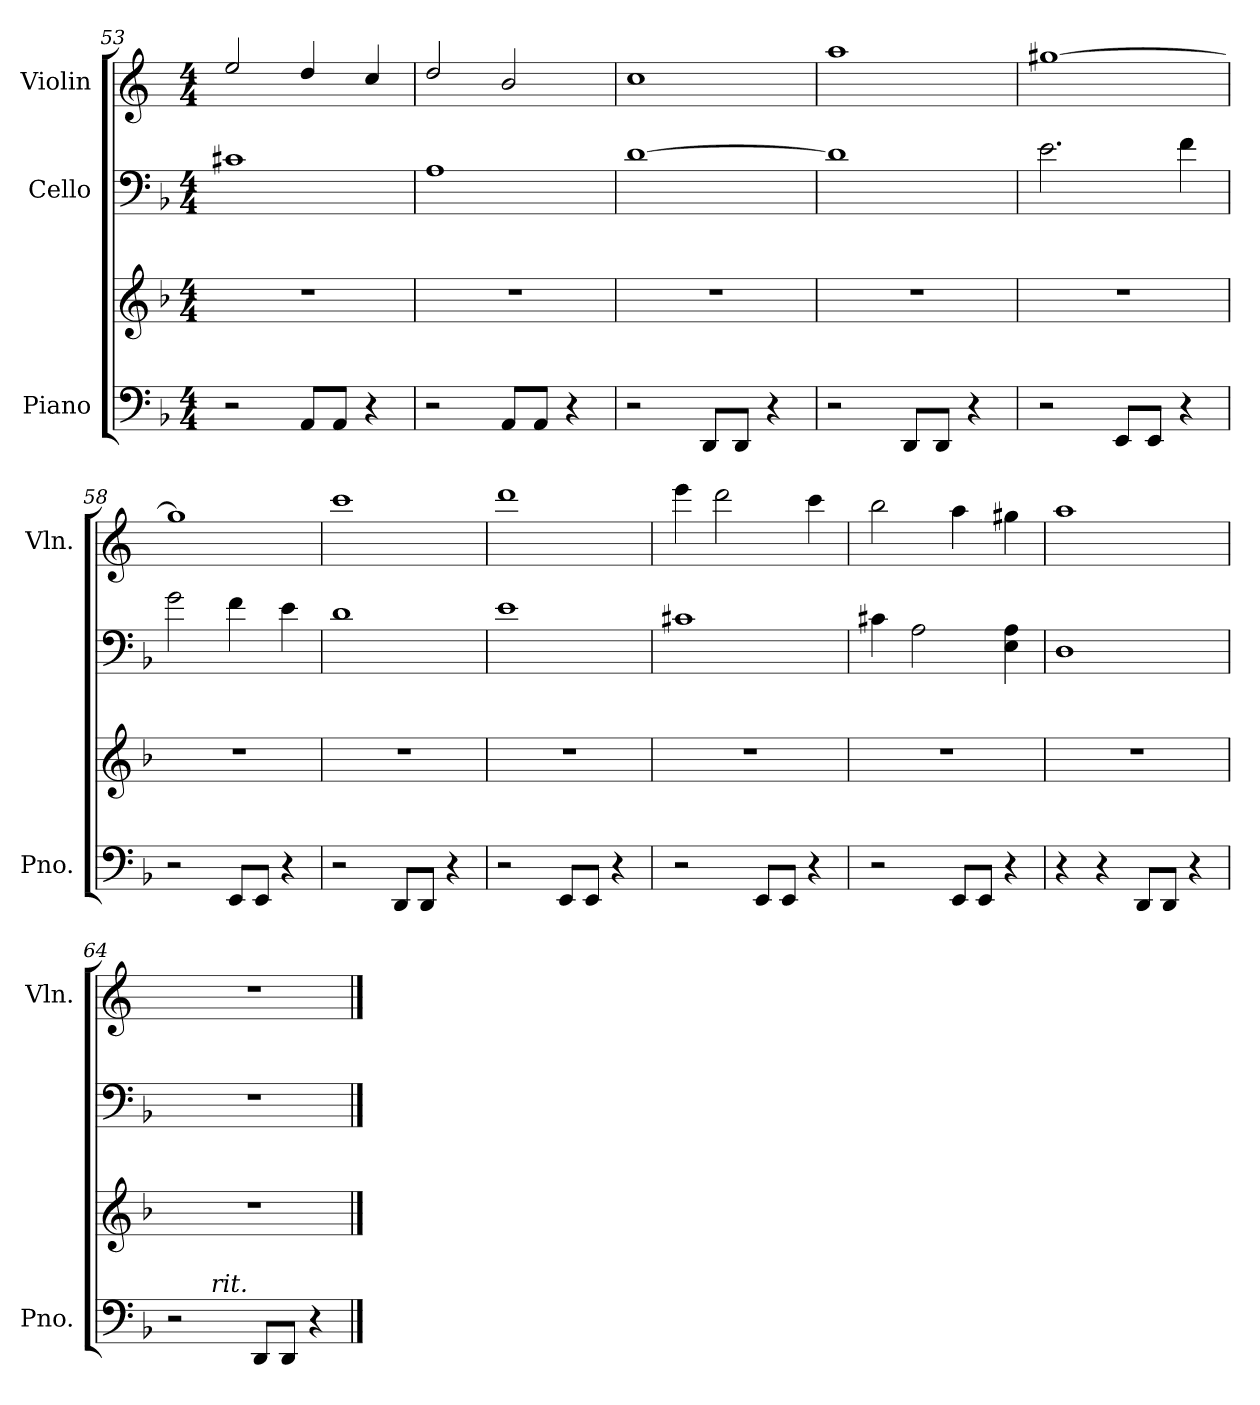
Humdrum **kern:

**kern	**kern	**kern	**kern
*part3	*part3	*part2	*part1
*staff4	*staff3	*staff2	*staff1
*I"Piano	*	*I"Cello	*I"Violin
*I'Pno.	*	*	*I'Vln.
*clefF4	*clefG2	*clefF4	*clefG2
*	*	*	*ITrd4c7
*k[b-]	*k[b-]	*k[b-]	*k[b-]
*F:	*F:	*F:	*F:
*M4/4	*M4/4	*M4/4	*M4/4
=53	=53	=53	=53
2r	1r	1c#X	2a/
8AA/L	.	.	4g/
8AA/J	.	.	.
4r	.	.	4f/
=54	=54	=54	=54
2r	1r	1A	2g/
8AA/L	.	.	2e/
8AA/J	.	.	.
4r	.	.	.
=55	=55	=55	=55
2r	1r	[1d	1f
8DD/L	.	.	.
8DD/J	.	.	.
4r	.	.	.
!!LO:LB:g=z
=56	=56	=56	=56
2r	1r	1d]	1dd
8DD/L	.	.	.
8DD/J	.	.	.
4r	.	.	.
=57	=57	=57	=57
2r	1r	2.e\	[1cc#X
8EE/L	.	.	.
8EE/J	.	.	.
4r	.	4f\	.
=58	=58	=58	=58
2r	1r	2g\	1cc#]
8EE/L	.	4f\	.
8EE/J	.	.	.
4r	.	4e\	.
=59	=59	=59	=59
2r	1r	1d	1ff
8DD/L	.	.	.
8DD/J	.	.	.
4r	.	.	.
=60	=60	=60	=60
2r	1r	1e	1gg
8EE/L	.	.	.
8EE/J	.	.	.
4r	.	.	.
!!LO:PB:g=z
=61	=61	=61	=61
2r	1r	1c#X	4aa\
.	.	.	2gg\
8EE/L	.	.	.
8EE/J	.	.	.
4r	.	.	4ff\
=62	=62	=62	=62
2r	1r	4c#X\	2ee\
.	.	2A\	.
8EE/L	.	.	4dd\
8EE/J	.	.	.
4r	.	4E\ 4A\	4cc#X\
=63	=63	=63	=63
4r	1r	1D	1dd
4r	.	.	.
8DD/L	.	.	.
8DD/J	.	.	.
4r	.	.	.
=64	=64	=64	=64
*^	*	*	*
2r	4ryy	1r	1r	1r
!	!LO:TX:a:i:t=rit.	!	!	!
.	2.ryy	.	.	.
8DD/L	.	.	.	.
8DD/J	.	.	.	.
4r	.	.	.	.
*v	*v	*	*	*
==	==	==	==
*-	*-	*-	*-
